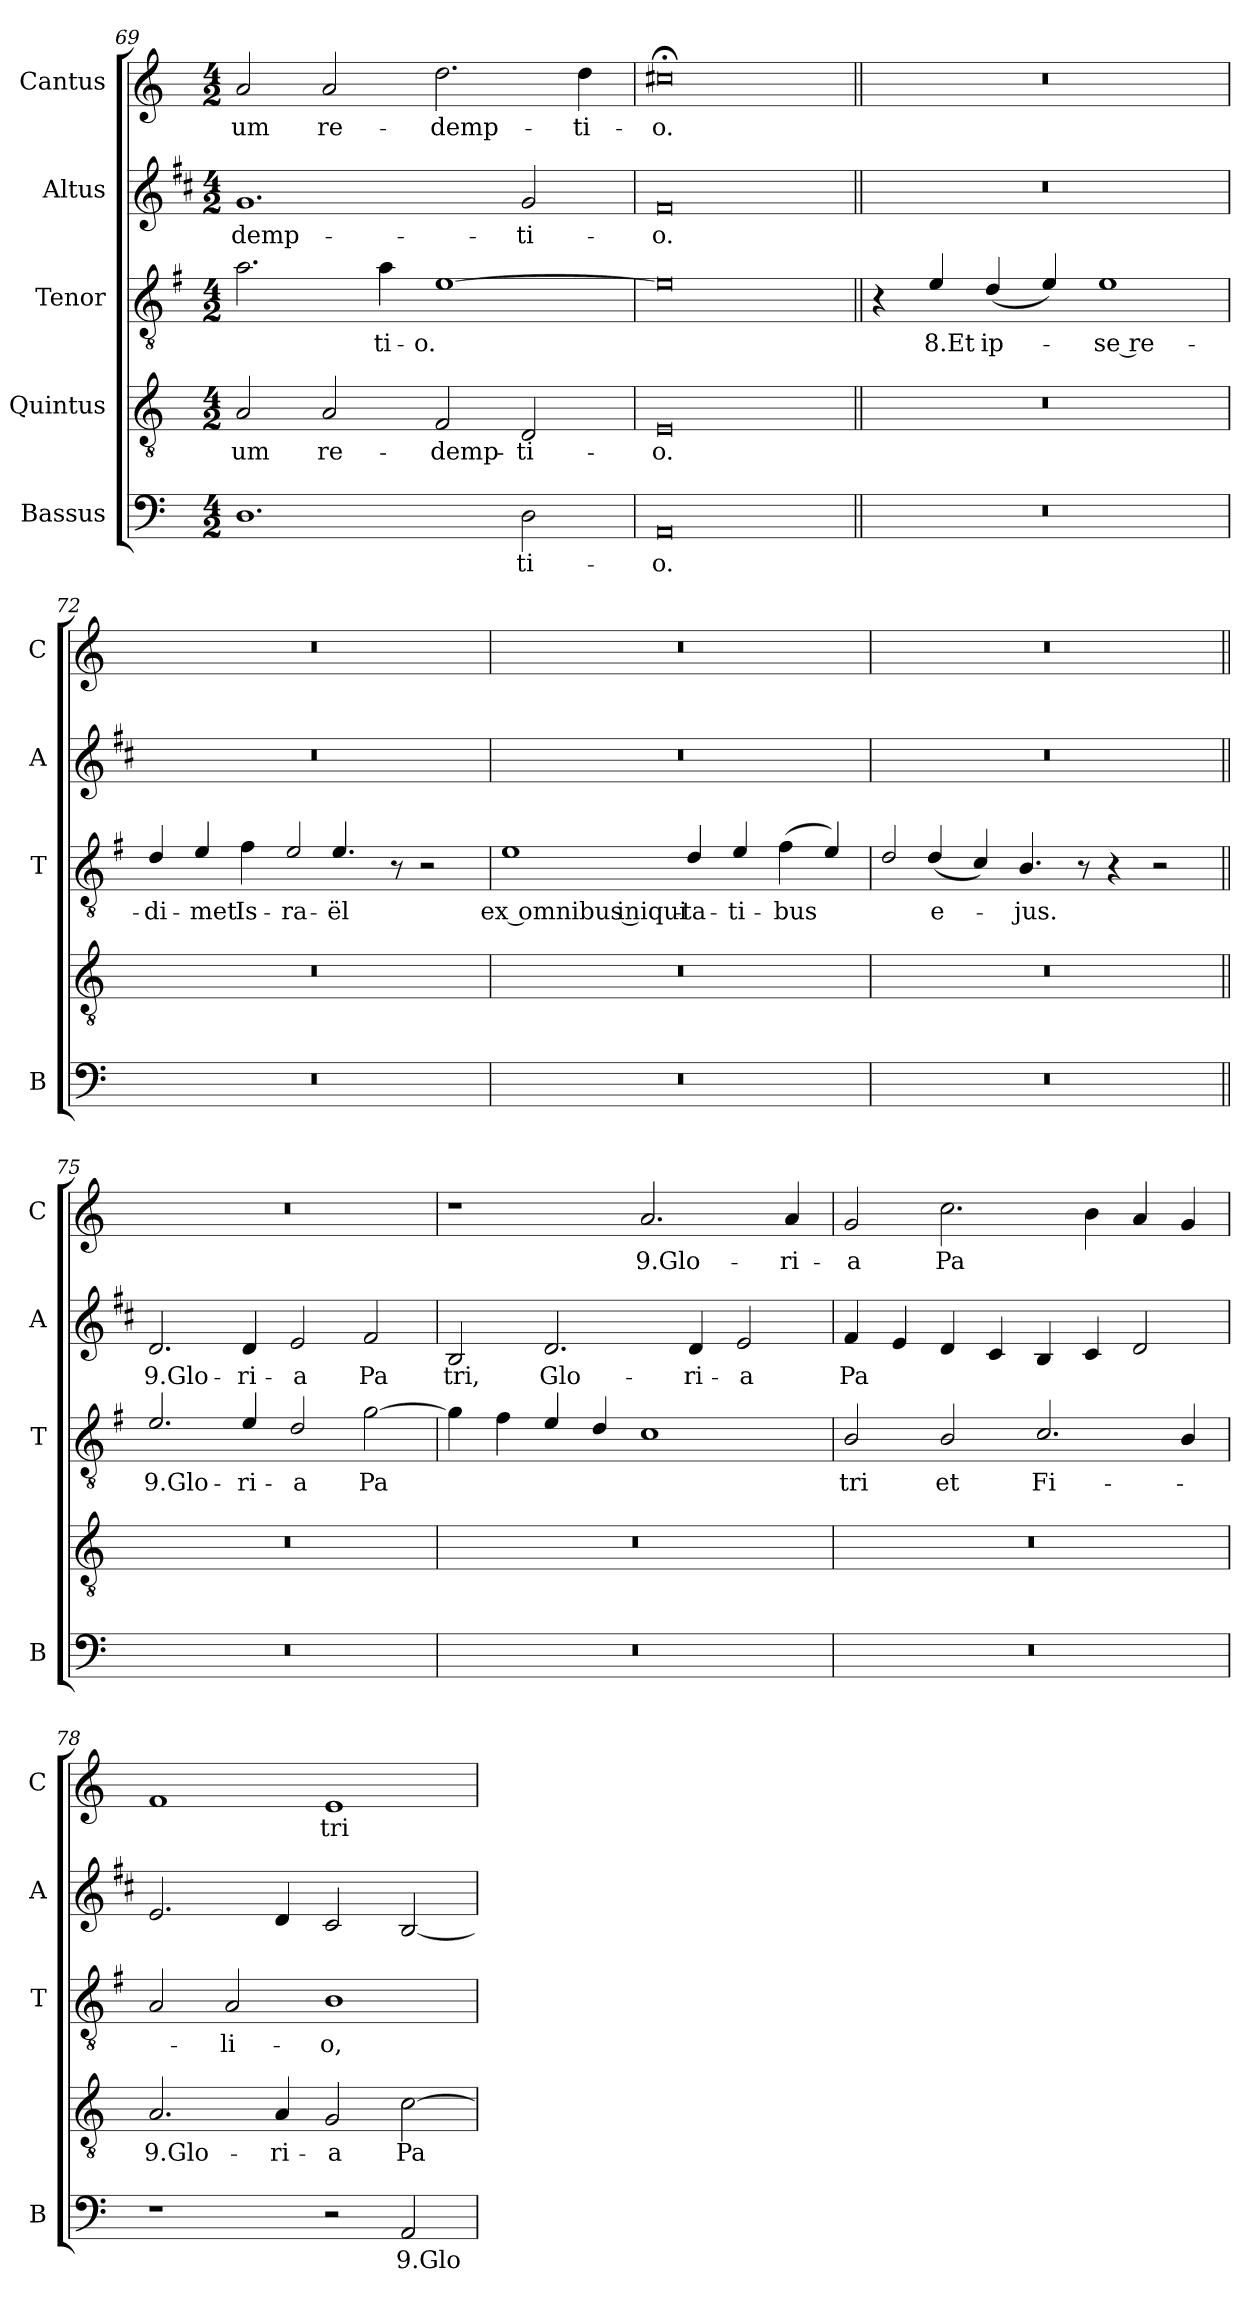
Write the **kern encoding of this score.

**kern	**text	**kern	**text	**kern	**text	**kern	**text	**kern	**text
*part5	*part5	*part4	*part4	*part3	*part3	*part2	*part2	*part1	*part1
*staff5	*staff5	*staff4	*staff4	*staff3	*staff3	*staff2	*staff2	*staff1	*staff1
*I"Bassus	*	*I"Quintus	*	*I"Tenor	*	*I"Altus	*	*I"Cantus	*
*I'B	*	*	*	*I'T	*	*I'A	*	*I'C	*
*clefF4	*	*clefGv2	*	*clefGv2	*	*clefG2	*	*clefG2	*
*	*	*	*	*ITrd4c7	*	*ITrd1c2	*	*	*
*k[]	*	*k[]	*	*k[]	*	*k[]	*	*k[]	*
*C:	*	*C:	*	*C:	*	*C:	*	*C:	*
*M4/2	*	*M4/2	*	*M4/2	*	*M4/2	*	*M4/2	*
=69	=69	=69	=69	=69	=69	=69	=69	=69	=69
!	!	!	!LO:LY:b	!	!	!	!LO:LY:b	!	!LO:LY:b
1.D	.	2A/	-um	2.d\	.	1.f	-demp-	2a/	-um
!	!	!	!LO:LY:b	!	!	!	!	!	!LO:LY:b
.	.	2A/	re-	.	.	.	.	2a/	re-
!	!	!	!	!	!LO:LY:b	!	!	!	!
.	.	.	.	4d\	-ti-	.	.	.	.
!	!	!	!LO:LY:b	!	!LO:LY:b	!	!	!	!LO:LY:b
.	.	2F/	-demp-	[1A	-o.	.	.	2.dd\	-demp-
!	!LO:LY:b	!	!LO:LY:b	!	!	!	!LO:LY:b	!	!
2D\	-ti-	2D/	-ti-	.	.	2f/	-ti-	.	.
!	!	!	!	!	!	!	!	!	!LO:LY:b
.	.	.	.	.	.	.	.	4dd\	-ti-
=70	=70	=70	=70	=70	=70	=70	=70	=70	=70
!	!LO:LY:b	!	!LO:LY:b	!	!	!	!LO:LY:b	!	!LO:LY:b
0AA	-o.	0E	-o.	0A]	.	0e	-o.	0cc#X;<	-o.
!!LO:PB:g=z
=71||	=71||	=71||	=71||	=71||	=71||	=71||	=71||	=71||	=71||
0r	.	0r	.	4r	.	0r	.	0r	.
!	!	!	!	!	!LO:LY:b	!	!	!	!
.	.	.	.	4A/	8.Et	.	.	.	.
!	!	!	!	!	!LO:LY:b	!	!	!	!
.	.	.	.	(<4G/	ip-	.	.	.	.
.	.	.	.	4A/)	.	.	.	.	.
!	!	!	!	!	!LO:LY:b	!	!	!	!
.	.	.	.	1A	-se re-	.	.	.	.
=72	=72	=72	=72	=72	=72	=72	=72	=72	=72
!	!	!	!	!	!LO:LY:b	!	!	!	!
0r	.	0r	.	4G/	-di-	0r	.	0r	.
!	!	!	!	!	!LO:LY:b	!	!	!	!
.	.	.	.	4A/	-met	.	.	.	.
!	!	!	!	!	!LO:LY:b	!	!	!	!
.	.	.	.	4B\	Is-	.	.	.	.
!	!	!	!	!LO:N:head=open	!LO:LY:b	!	!	!	!
.	.	.	.	4A/	-ra-	.	.	.	.
!	!	!	!	!	!LO:LY:b	!	!	!	!
.	.	.	.	4.A/	-ël	.	.	.	.
.	.	.	.	8r	.	.	.	.	.
.	.	.	.	2r	.	.	.	.	.
=73	=73	=73	=73	=73	=73	=73	=73	=73	=73
!	!	!	!	!	!LO:LY:b	!	!	!	!
0r	.	0r	.	1A	ex omnibus iniqui-	0r	.	0r	.
!	!	!	!	!	!LO:LY:b	!	!	!	!
.	.	.	.	4G/	-ta-	.	.	.	.
!	!	!	!	!	!LO:LY:b	!	!	!	!
.	.	.	.	4A/	-ti-	.	.	.	.
!	!	!	!	!	!LO:LY:b	!	!	!	!
.	.	.	.	(>4B\	-bus	.	.	.	.
.	.	.	.	4A/)	.	.	.	.	.
=74	=74	=74	=74	=74	=74	=74	=74	=74	=74
!	!	!	!	!LO:N:head=open	!	!	!	!	!
0r	.	0r	.	4G/	.	0r	.	0r	.
!	!	!	!	!	!LO:LY:b	!	!	!	!
.	.	.	.	(<4G/	e-	.	.	.	.
.	.	.	.	4F/)	.	.	.	.	.
!	!	!	!	!	!LO:LY:b	!	!	!	!
.	.	.	.	4.E/	-jus.	.	.	.	.
.	.	.	.	8r	.	.	.	.	.
.	.	.	.	4r	.	.	.	.	.
.	.	.	.	2r	.	.	.	.	.
!!LO:LB:g=z
=75||	=75||	=75||	=75||	=75||	=75||	=75||	=75||	=75||	=75||
!	!	!	!	!	!LO:LY:b	!	!LO:LY:b	!	!
0r	.	0r	.	2.A/	9.Glo-	2.c/	9.Glo-	0r	.
!	!	!	!	!	!LO:LY:b	!	!LO:LY:b	!	!
.	.	.	.	4A/	-ri-	4c/	-ri-	.	.
!	!	!	!	!	!LO:LY:b	!	!LO:LY:b	!	!
.	.	.	.	2G/	-a	2d/	-a	.	.
!	!	!	!	!	!LO:LY:b	!	!LO:LY:b	!	!
.	.	.	.	[2c\	Pa	2e/	Pa	.	.
=76	=76	=76	=76	=76	=76	=76	=76	=76	=76
!	!	!	!	!	!	!	!LO:LY:b	!	!
0r	.	0r	.	4c\]	.	2A/	tri,	1r	.
.	.	.	.	4B\	.	.	.	.	.
!	!	!	!	!	!	!	!LO:LY:b	!	!
.	.	.	.	4A/	.	2.c/	Glo-	.	.
.	.	.	.	4G/	.	.	.	.	.
!	!	!	!	!	!	!	!	!	!LO:LY:b
.	.	.	.	1F	.	.	.	2.a/	9.Glo-
!	!	!	!	!	!	!	!LO:LY:b	!	!
.	.	.	.	.	.	4c/	-ri-	.	.
!	!	!	!	!	!	!	!LO:LY:b	!	!
.	.	.	.	.	.	2d/	-a	.	.
!	!	!	!	!	!	!	!	!	!LO:LY:b
.	.	.	.	.	.	.	.	4a/	-ri-
=77	=77	=77	=77	=77	=77	=77	=77	=77	=77
!	!	!	!	!	!LO:LY:b	!	!LO:LY:b	!	!LO:LY:b
0r	.	0r	.	2E/	tri	4e/	Pa	2g/	-a
.	.	.	.	.	.	4d/	.	.	.
!	!	!	!	!	!LO:LY:b	!	!	!	!LO:LY:b
.	.	.	.	2E/	et	4c/	.	2.cc\	Pa
.	.	.	.	.	.	4B/	.	.	.
!	!	!	!	!	!LO:LY:b	!	!	!	!
.	.	.	.	2.F/	Fi-	4A/	.	.	.
.	.	.	.	.	.	4B/	.	4b\	.
.	.	.	.	.	.	2c/	.	4a/	.
.	.	.	.	4E/	.	.	.	4g/	.
=78	=78	=78	=78	=78	=78	=78	=78	=78	=78
!	!	!	!LO:LY:b	!	!	!	!	!	!
1r	.	2.A/	9.Glo-	2D/	.	2.d/	.	1f	.
!	!	!	!	!	!LO:LY:b	!	!	!	!
.	.	.	.	2D/	-li-	.	.	.	.
!	!	!	!LO:LY:b	!	!	!	!	!	!
.	.	4A/	-ri-	.	.	4c/	.	.	.
!	!	!	!LO:LY:b	!	!LO:LY:b	!	!	!	!LO:LY:b
2r	.	2G/	-a	1E	-o,	2B/	.	1e	tri
!	!LO:LY:b	!	!LO:LY:b	!	!	!	!	!	!
2AA/	9.Glo-	[2c\	Pa	.	.	[2A/	.	.	.
=	=	=	=	=	=	=	=	=	=
*-	*-	*-	*-	*-	*-	*-	*-	*-	*-
